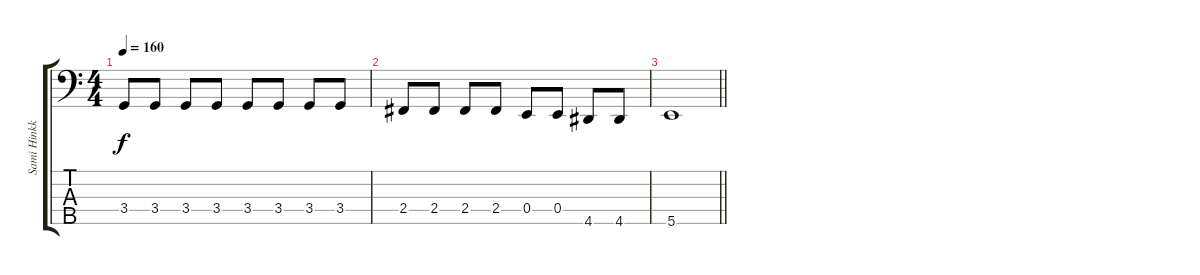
\track ("Sami Hinkka" "Sami Hinkk") {instrument electricbassfinger}
\staff {score tabs}
\tuning (G2 D2 A1 E1 B0) {hide}
\ts (4 4)
\tempo 160
\clef f4
\ks c
3.4.8{dy f} 3.4.8 3.4.8 3.4.8 3.4.8 3.4.8 3.4.8 3.4.8 |
2.4.8 2.4.8 2.4.8 2.4.8 0.4.8 0.4.8 4.5.8 4.5.8 |
\barLineRight lightlight
5.5.1
